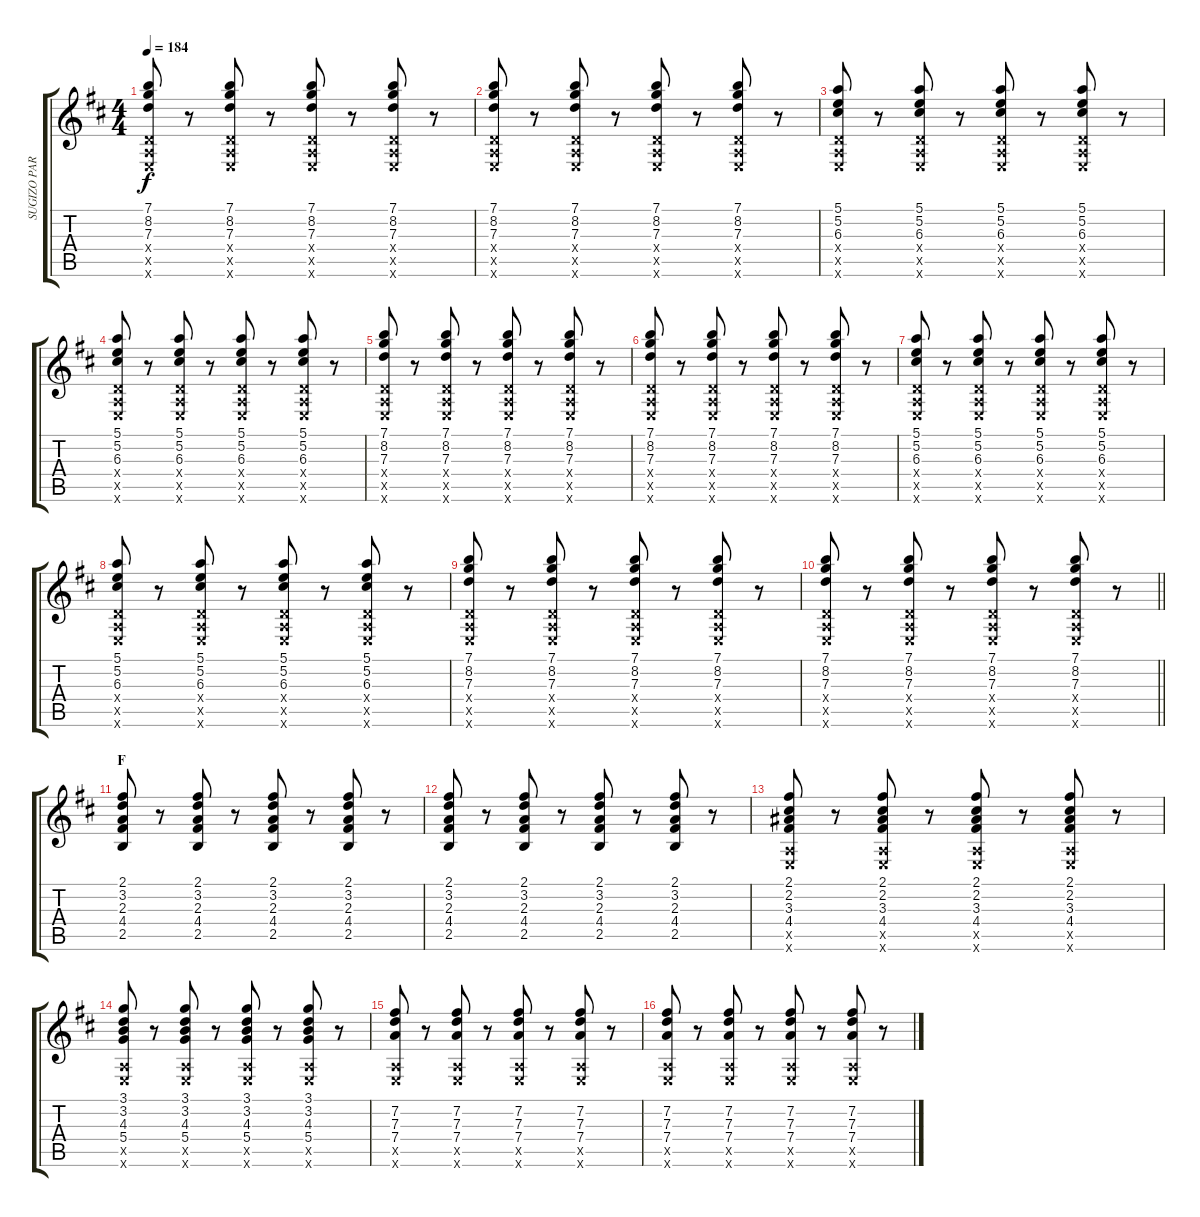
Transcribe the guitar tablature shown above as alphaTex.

\track ("SUGIZO PART 2" "SUGIZO PAR") {instrument distortionguitar}
\staff {score tabs}
\tuning (E4 B3 G3 D3 A2 E2) {hide}
\ts (4 4)
\tempo 184
\clef g2
\ks bminor
(7.1 8.2 7.3 0.4{x} 0.5{x} 0.6{x}).8{dy f} r.8 (7.1 8.2 7.3 0.4{x} 0.5{x} 0.6{x}).8 r.8 (7.1 8.2 7.3 0.4{x} 0.5{x} 0.6{x}).8 r.8 (7.1 8.2 7.3 0.4{x} 0.5{x} 0.6{x}).8 r.8 |
(7.1 8.2 7.3 0.4{x} 0.5{x} 0.6{x}).8 r.8 (7.1 8.2 7.3 0.4{x} 0.5{x} 0.6{x}).8 r.8 (7.1 8.2 7.3 0.4{x} 0.5{x} 0.6{x}).8 r.8 (7.1 8.2 7.3 0.4{x} 0.5{x} 0.6{x}).8 r.8 |
(5.1 5.2 6.3 0.4{x} 0.5{x} 0.6{x}).8 r.8 (5.1 5.2 6.3 0.4{x} 0.5{x} 0.6{x}).8 r.8 (5.1 5.2 6.3 0.4{x} 0.5{x} 0.6{x}).8 r.8 (5.1 5.2 6.3 0.4{x} 0.5{x} 0.6{x}).8 r.8 |
(5.1 5.2 6.3 0.4{x} 0.5{x} 0.6{x}).8 r.8 (5.1 5.2 6.3 0.4{x} 0.5{x} 0.6{x}).8 r.8 (5.1 5.2 6.3 0.4{x} 0.5{x} 0.6{x}).8 r.8 (5.1 5.2 6.3 0.4{x} 0.5{x} 0.6{x}).8 r.8 |
(7.1 8.2 7.3 0.4{x} 0.5{x} 0.6{x}).8 r.8 (7.1 8.2 7.3 0.4{x} 0.5{x} 0.6{x}).8 r.8 (7.1 8.2 7.3 0.4{x} 0.5{x} 0.6{x}).8 r.8 (7.1 8.2 7.3 0.4{x} 0.5{x} 0.6{x}).8 r.8 |
(7.1 8.2 7.3 0.4{x} 0.5{x} 0.6{x}).8 r.8 (7.1 8.2 7.3 0.4{x} 0.5{x} 0.6{x}).8 r.8 (7.1 8.2 7.3 0.4{x} 0.5{x} 0.6{x}).8 r.8 (7.1 8.2 7.3 0.4{x} 0.5{x} 0.6{x}).8 r.8 |
(5.1 5.2 6.3 0.4{x} 0.5{x} 0.6{x}).8 r.8 (5.1 5.2 6.3 0.4{x} 0.5{x} 0.6{x}).8 r.8 (5.1 5.2 6.3 0.4{x} 0.5{x} 0.6{x}).8 r.8 (5.1 5.2 6.3 0.4{x} 0.5{x} 0.6{x}).8 r.8 |
(5.1 5.2 6.3 0.4{x} 0.5{x} 0.6{x}).8 r.8 (5.1 5.2 6.3 0.4{x} 0.5{x} 0.6{x}).8 r.8 (5.1 5.2 6.3 0.4{x} 0.5{x} 0.6{x}).8 r.8 (5.1 5.2 6.3 0.4{x} 0.5{x} 0.6{x}).8 r.8 |
(7.1 8.2 7.3 0.4{x} 0.5{x} 0.6{x}).8 r.8 (7.1 8.2 7.3 0.4{x} 0.5{x} 0.6{x}).8 r.8 (7.1 8.2 7.3 0.4{x} 0.5{x} 0.6{x}).8 r.8 (7.1 8.2 7.3 0.4{x} 0.5{x} 0.6{x}).8 r.8 |
\barLineRight lightlight
(7.1 8.2 7.3 0.4{x} 0.5{x} 0.6{x}).8 r.8 (7.1 8.2 7.3 0.4{x} 0.5{x} 0.6{x}).8 r.8 (7.1 8.2 7.3 0.4{x} 0.5{x} 0.6{x}).8 r.8 (7.1 8.2 7.3 0.4{x} 0.5{x} 0.6{x}).8 r.8 |
\section ("" "F")
(2.1 3.2 2.3 4.4 2.5).8 r.8 (2.1 3.2 2.3 4.4 2.5).8 r.8 (2.1 3.2 2.3 4.4 2.5).8 r.8 (2.1 3.2 2.3 4.4 2.5).8 r.8 |
(2.1 3.2 2.3 4.4 2.5).8 r.8 (2.1 3.2 2.3 4.4 2.5).8 r.8 (2.1 3.2 2.3 4.4 2.5).8 r.8 (2.1 3.2 2.3 4.4 2.5).8 r.8 |
(2.1 2.2 3.3 4.4 0.5{x} 0.6{x}).8 r.8 (2.1 2.2 3.3 4.4 0.5{x} 0.6{x}).8 r.8 (2.1 2.2 3.3 4.4 0.5{x} 0.6{x}).8 r.8 (2.1 2.2 3.3 4.4 0.5{x} 0.6{x}).8 r.8 |
(3.1 3.2 4.3 5.4 0.5{x} 0.6{x}).8 r.8 (3.1 3.2 4.3 5.4 0.5{x} 0.6{x}).8 r.8 (3.1 3.2 4.3 5.4 0.5{x} 0.6{x}).8 r.8 (3.1 3.2 4.3 5.4 0.5{x} 0.6{x}).8 r.8 |
(7.2 7.3 7.4 0.5{x} 0.6{x}).8 r.8 (7.2 7.3 7.4 0.5{x} 0.6{x}).8 r.8 (7.2 7.3 7.4 0.5{x} 0.6{x}).8 r.8 (7.2 7.3 7.4 0.5{x} 0.6{x}).8 r.8 |
(7.2 7.3 7.4 0.5{x} 0.6{x}).8 r.8 (7.2 7.3 7.4 0.5{x} 0.6{x}).8 r.8 (7.2 7.3 7.4 0.5{x} 0.6{x}).8 r.8 (7.2 7.3 7.4 0.5{x} 0.6{x}).8 r.8
